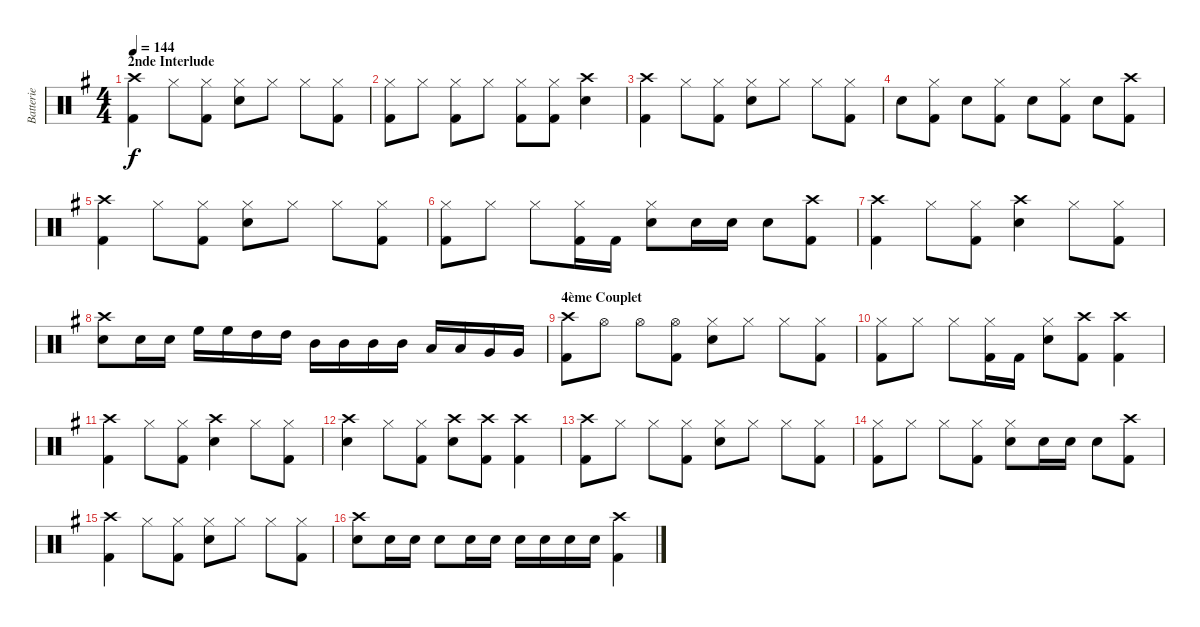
\track ("Batterie" "Batterie") {instrument percussion}
\staff {score}
\articulation defaults
\ts (4 4)
\section ("" "2nde Interlude")
\tempo 144
\clef neutral
\ks g
("Crash high (hit)" "Kick (hit) 2").4{dy f} "Hi-Hat (closed)".8 ("Hi-Hat (closed)" "Kick (hit) 2").8 ("Hi-Hat (closed)" "Snare (hit) 2").8 "Hi-Hat (closed)".8 "Hi-Hat (closed)".8 ("Hi-Hat (closed)" "Kick (hit) 2").8 |
("Hi-Hat (closed)" "Kick (hit) 2").8 "Hi-Hat (closed)".8 ("Hi-Hat (closed)" "Kick (hit) 2").8 "Hi-Hat (closed)".8 ("Hi-Hat (closed)" "Kick (hit) 2").8 ("Hi-Hat (closed)" "Kick (hit) 2").8 ("Crash high (hit)" "Snare (hit) 2").4 |
("Crash high (hit)" "Kick (hit) 2").4 "Hi-Hat (closed)".8 ("Hi-Hat (closed)" "Kick (hit) 2").8 ("Hi-Hat (closed)" "Snare (hit) 2").8 "Hi-Hat (closed)".8 "Hi-Hat (closed)".8 ("Hi-Hat (closed)" "Kick (hit) 2").8 |
"Snare (hit) 2".8 ("Hi-Hat (closed)" "Kick (hit) 2").8 "Snare (hit) 2".8 ("Hi-Hat (closed)" "Kick (hit) 2").8 "Snare (hit) 2".8 ("Hi-Hat (closed)" "Kick (hit) 2").8 "Snare (hit) 2".8 ("Crash high (hit)" "Kick (hit) 2").8 |
("Crash high (hit)" "Kick (hit) 2").4 "Hi-Hat (closed)".8 ("Hi-Hat (closed)" "Kick (hit) 2").8 ("Hi-Hat (closed)" "Snare (hit) 2").8 "Hi-Hat (closed)".8 "Hi-Hat (closed)".8 ("Hi-Hat (closed)" "Kick (hit) 2").8 |
("Hi-Hat (closed)" "Kick (hit) 2").8 "Hi-Hat (closed)".8 "Hi-Hat (closed)".8 ("Hi-Hat (closed)" "Kick (hit) 2").16 "Kick (hit) 2".16 ("Hi-Hat (closed)" "Snare (hit) 2").8 "Snare (hit) 2".16 "Snare (hit) 2".16 "Snare (hit) 2".8 ("Crash high (hit)" "Kick (hit) 2").8 |
("Crash high (hit)" "Kick (hit) 2").4 "Hi-Hat (closed)".8 ("Hi-Hat (closed)" "Kick (hit) 2").8 ("Crash high (hit)" "Snare (hit) 2").4 "Hi-Hat (closed)".8 ("Hi-Hat (closed)" "Kick (hit) 2").8 |
("Crash high (hit)" "Snare (hit) 2").8 "Snare (hit) 2".16 "Snare (hit) 2".16 "High Floor Tom (hit)".16 "High Floor Tom (hit)".16 "High Tom (hit)".16 "High Tom (hit)".16 "Mid Tom (hit)".16 "Mid Tom (hit)".16 "Mid Tom (hit)".16 "Mid Tom (hit)".16 "Low Tom (hit)".16 "Low Tom (hit)".16 "Very Low Tom (hit)".16 "Very Low Tom (hit)".16 |
\section ("" "4ème Couplet")
("Crash high (hit)" "Kick (hit) 2").8 "Hi-Hat (open)".8 "Hi-Hat (open)".8 ("Hi-Hat (open)" "Kick (hit) 2").8 ("Hi-Hat (closed)" "Snare (hit) 2").8 "Hi-Hat (closed)".8 "Hi-Hat (closed)".8 ("Hi-Hat (closed)" "Kick (hit) 2").8 |
("Hi-Hat (closed)" "Kick (hit) 2").8 "Hi-Hat (closed)".8 "Hi-Hat (closed)".8 ("Hi-Hat (closed)" "Kick (hit) 2").16 "Kick (hit) 2".16 ("Hi-Hat (closed)" "Snare (hit) 2").8 ("Crash high (hit)" "Kick (hit) 2").8 ("Crash high (hit)" "Kick (hit) 2").4 |
("Crash high (hit)" "Kick (hit) 2").4 "Hi-Hat (closed)".8 ("Hi-Hat (closed)" "Kick (hit) 2").8 ("Crash high (hit)" "Snare (hit) 2").4 "Hi-Hat (closed)".8 ("Hi-Hat (closed)" "Kick (hit) 2").8 |
("Crash high (hit)" "Snare (hit) 2").4 "Hi-Hat (closed)".8 ("Hi-Hat (closed)" "Kick (hit) 2").8 ("Crash high (hit)" "Snare (hit) 2").8 ("Crash high (hit)" "Kick (hit) 2").8 ("Crash high (hit)" "Kick (hit) 2").4 |
("Crash high (hit)" "Kick (hit) 2").8 "Hi-Hat (closed)".8 "Hi-Hat (closed)".8 ("Hi-Hat (closed)" "Kick (hit) 2").8 ("Hi-Hat (closed)" "Snare (hit) 2").8 "Hi-Hat (closed)".8 "Hi-Hat (closed)".8 ("Hi-Hat (closed)" "Kick (hit) 2").8 |
("Hi-Hat (closed)" "Kick (hit) 2").8 "Hi-Hat (closed)".8 "Hi-Hat (closed)".8 ("Hi-Hat (closed)" "Kick (hit) 2").8 ("Hi-Hat (closed)" "Snare (hit) 2").8 "Snare (hit) 2".16 "Snare (hit) 2".16 "Snare (hit) 2".8 ("Crash high (hit)" "Kick (hit) 2").8 |
("Crash high (hit)" "Kick (hit) 2").4 "Hi-Hat (closed)".8 ("Hi-Hat (closed)" "Kick (hit) 2").8 ("Hi-Hat (closed)" "Snare (hit) 2").8 "Hi-Hat (closed)".8 "Hi-Hat (closed)".8 ("Hi-Hat (closed)" "Kick (hit) 2").8 |
("Crash high (hit)" "Snare (hit) 2").8 "Snare (hit) 2".16 "Snare (hit) 2".16 "Snare (hit) 2".8 "Snare (hit) 2".16 "Snare (hit) 2".16 "Snare (hit) 2".16 "Snare (hit) 2".16 "Snare (hit) 2".16 "Snare (hit) 2".16 ("Crash high (hit)" "Kick (hit) 2").4
